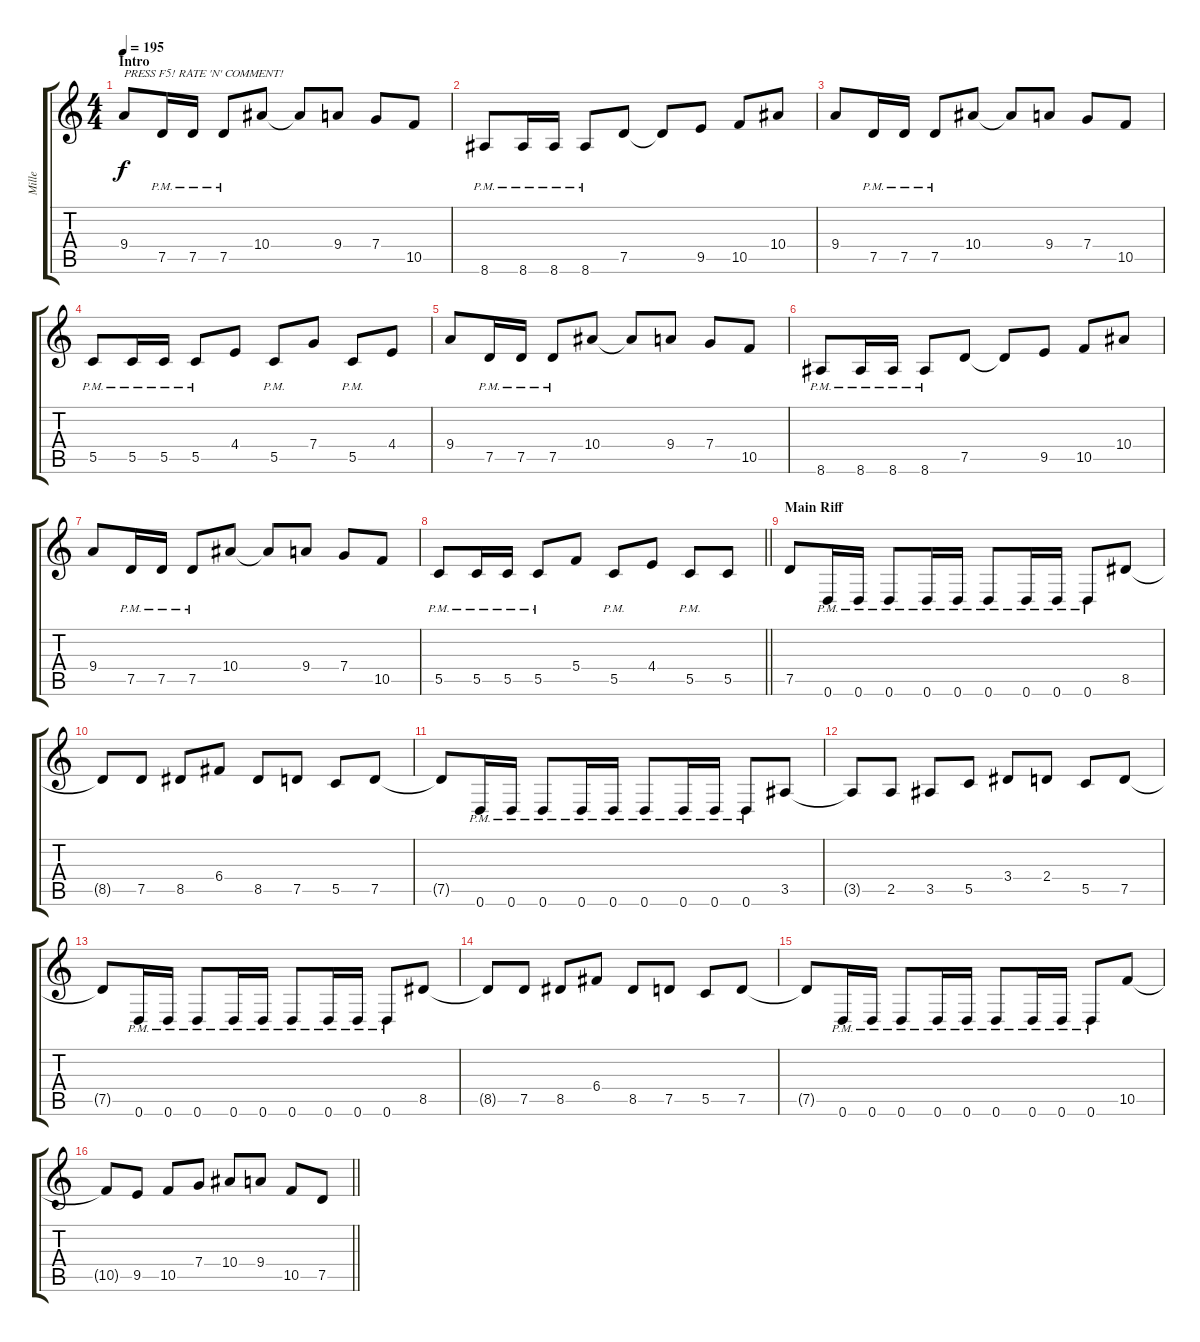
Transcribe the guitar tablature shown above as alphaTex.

\track ("Mille" "Mille") {instrument distortionguitar}
\staff {score tabs}
\tuning (D4 A3 F3 C3 G2 D2) {hide}
\ts (4 4)
\section ("" "Intro")
\tempo 195
\clef g2
\ks c
9.4.8{txt "PRESS F5! RATE 'N' COMMENT!" dy f instrument distortionguitar} 7.5{pm}.16 7.5{pm}.16 7.5{pm}.8 10.4.8 10.4{t}.8 9.4.8 7.4.8 10.5.8 |
8.6{pm}.8 8.6{pm}.16 8.6{pm}.16 8.6{pm}.8 7.5.8 7.5{t}.8 9.5.8 10.5.8 10.4.8 |
9.4.8 7.5{pm}.16 7.5{pm}.16 7.5{pm}.8 10.4.8 10.4{t}.8 9.4.8 7.4.8 10.5.8 |
5.5{pm}.8 5.5{pm}.16 5.5{pm}.16 5.5{pm}.8 4.4.8 5.5{pm}.8 7.4.8 5.5{pm}.8 4.4.8 |
9.4.8 7.5{pm}.16 7.5{pm}.16 7.5{pm}.8 10.4.8 10.4{t}.8 9.4.8 7.4.8 10.5.8 |
8.6{pm}.8 8.6{pm}.16 8.6{pm}.16 8.6{pm}.8 7.5.8 7.5{t}.8 9.5.8 10.5.8 10.4.8 |
9.4.8 7.5{pm}.16 7.5{pm}.16 7.5{pm}.8 10.4.8 10.4{t}.8 9.4.8 7.4.8 10.5.8 |
\barLineRight lightlight
5.5{pm}.8 5.5{pm}.16 5.5{pm}.16 5.5{pm}.8 5.4.8 5.5{pm}.8 4.4.8 5.5{pm}.8 5.5.8 |
\section ("" "Main Riff")
7.5.8 0.6{pm}.16 0.6{pm}.16 0.6{pm}.8 0.6{pm}.16 0.6{pm}.16 0.6{pm}.8 0.6{pm}.16 0.6{pm}.16 0.6{pm}.8 8.5.8 |
8.5{t}.8 7.5.8 8.5.8 6.4.8 8.5.8 7.5.8 5.5.8 7.5.8 |
7.5{t}.8 0.6{pm}.16 0.6{pm}.16 0.6{pm}.8 0.6{pm}.16 0.6{pm}.16 0.6{pm}.8 0.6{pm}.16 0.6{pm}.16 0.6{pm}.8 3.5.8 |
3.5{t}.8 2.5.8 3.5.8 5.5.8 3.4.8 2.4.8 5.5.8 7.5.8 |
7.5{t}.8 0.6{pm}.16 0.6{pm}.16 0.6{pm}.8 0.6{pm}.16 0.6{pm}.16 0.6{pm}.8 0.6{pm}.16 0.6{pm}.16 0.6{pm}.8 8.5.8 |
8.5{t}.8 7.5.8 8.5.8 6.4.8 8.5.8 7.5.8 5.5.8 7.5.8 |
7.5{t}.8 0.6{pm}.16 0.6{pm}.16 0.6{pm}.8 0.6{pm}.16 0.6{pm}.16 0.6{pm}.8 0.6{pm}.16 0.6{pm}.16 0.6{pm}.8 10.5.8 |
\barLineRight lightlight
10.5{t}.8 9.5.8 10.5.8 7.4.8 10.4.8 9.4.8 10.5.8 7.5.8
